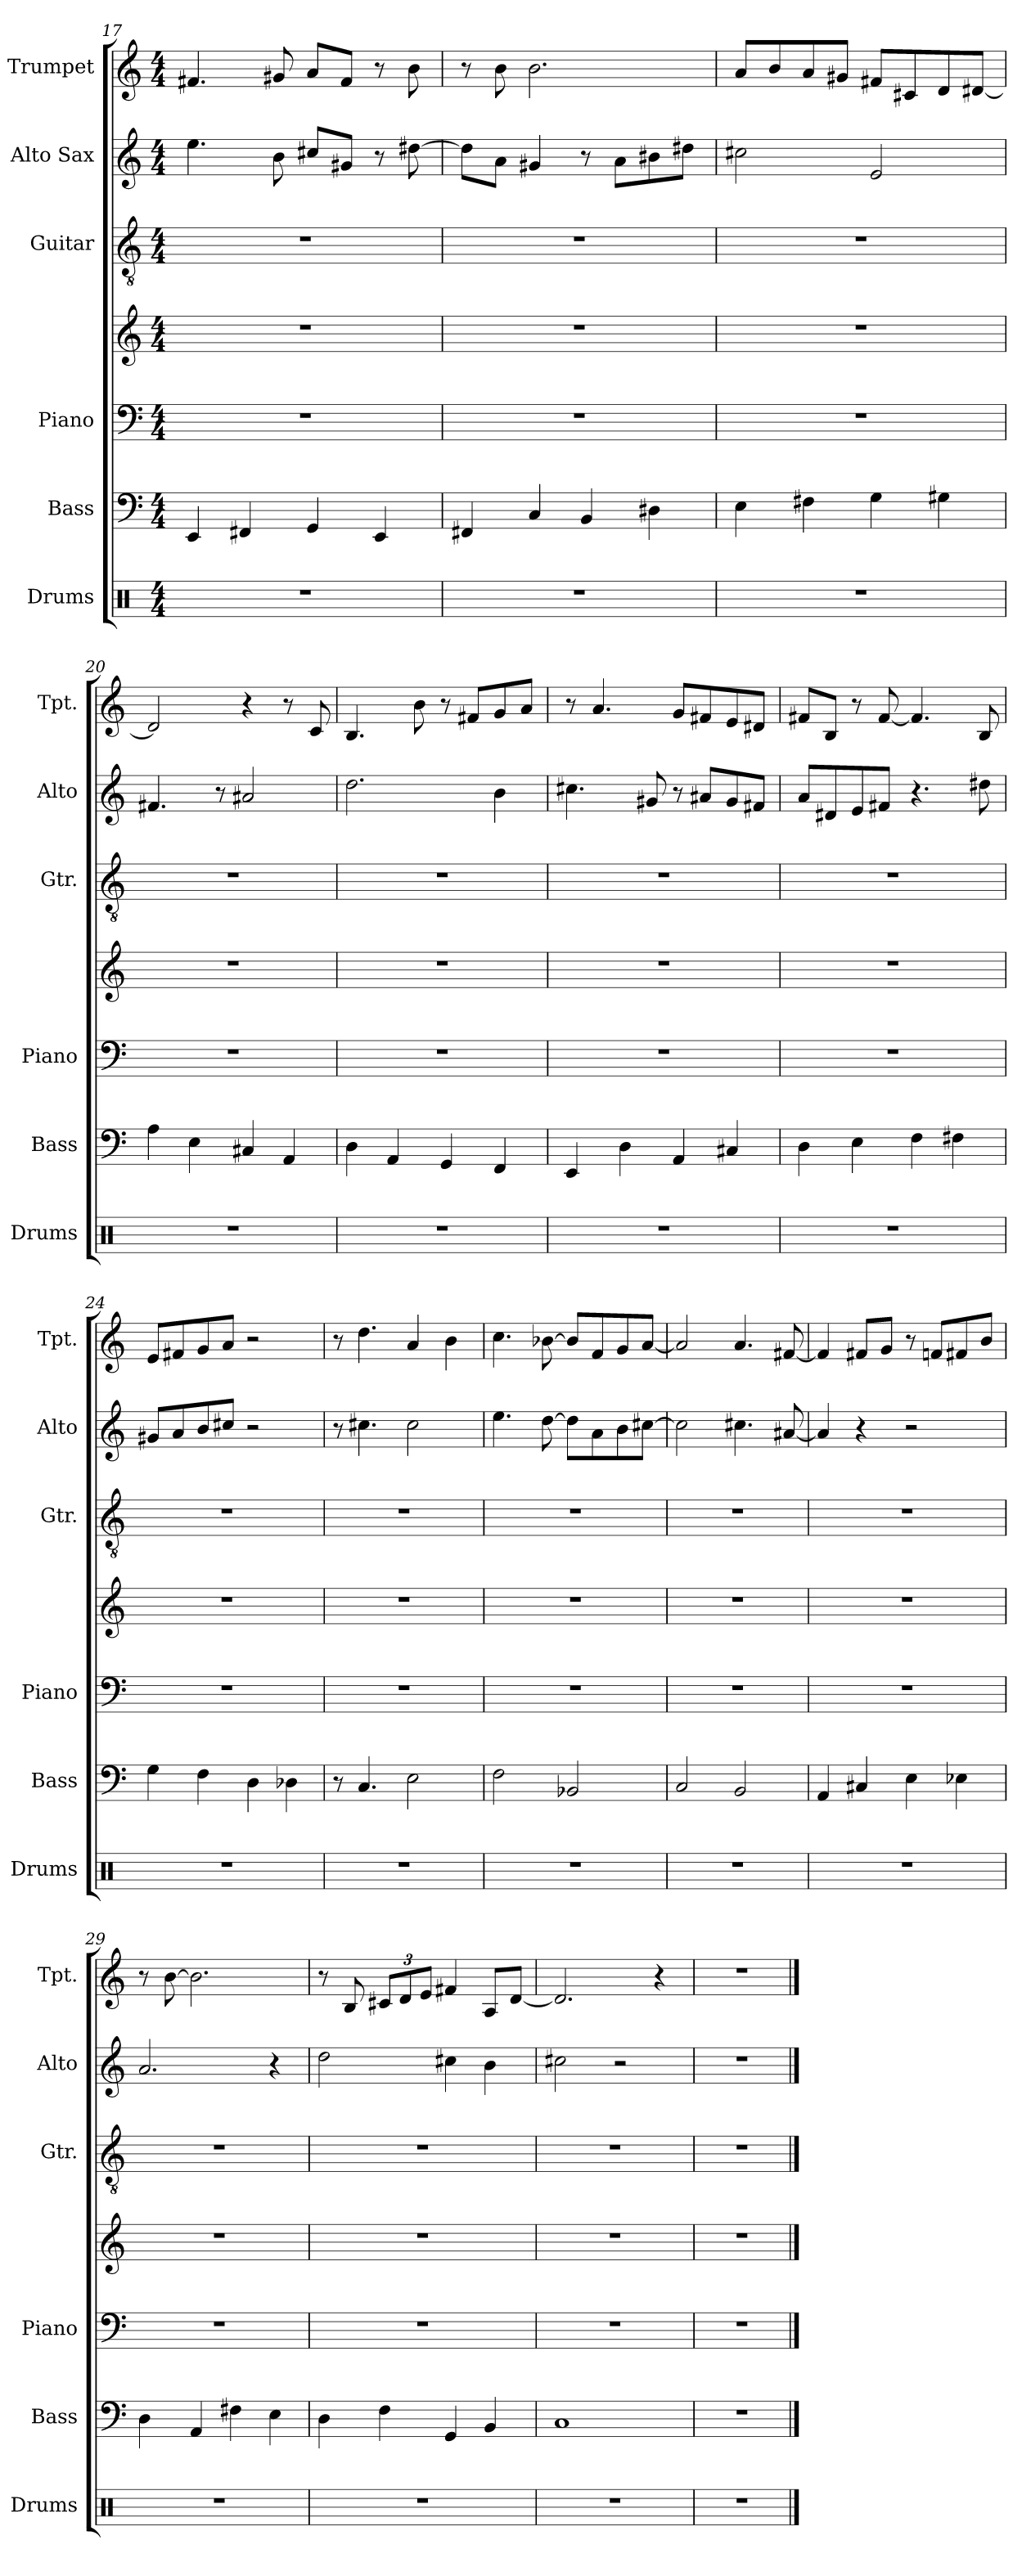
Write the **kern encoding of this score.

**kern	**kern	**kern	**kern	**kern	**kern	**kern
*part6	*part5	*part4	*part4	*part3	*part2	*part1
*staff7	*staff6	*staff5	*staff4	*staff3	*staff2	*staff1
*I"Drums	*I"Bass	*I"Piano	*	*I"Guitar	*I"Alto Sax	*I"Trumpet
*I'Drums	*I'Bass	*I'Piano	*	*I'Gtr.	*I'Alto	*I'Tpt.
*clefX	*clefF4	*clefF4	*clefG2	*clefGv2	*clefG2	*clefG2
*	*ITrd7c12	*	*	*	*ITrd5c9	*ITrd1c2
*k[]	*k[]	*k[]	*k[]	*k[]	*k[b-e-a-]	*k[b-e-]
*M4/4	*M4/4	*M4/4	*M4/4	*M4/4	*M4/4	*M4/4
=17	=17	=17	=17	=17	=17	=17
1r	4EEE/	1r	1r	1r	4.g\	4.en/
.	4FFF#X/	.	.	.	.	.
.	.	.	.	.	8d\	8f#X/
.	4GGG/	.	.	.	8en/L	8g/L
.	.	.	.	.	8Bn/J	8e/J
.	4EEE/	.	.	.	8r	8r
.	.	.	.	.	[8f#X\	8a\
=18	=18	=18	=18	=18	=18	=18
1r	4FFF#X/	1r	1r	1r	8f#\L]	8r
.	.	.	.	.	8c\J	8a\
.	4CC/	.	.	.	4Bn/	2.a\
.	4BBB/	.	.	.	8r	.
.	.	.	.	.	8c\L	.
.	4DD#X\	.	.	.	8d#X\	.
.	.	.	.	.	8f#X\J	.
=19	=19	=19	=19	=19	=19	=19
1r	4EE\	1r	1r	1r	2en\	8g/L
.	.	.	.	.	.	8a/
.	4FF#X\	.	.	.	.	8g/
.	.	.	.	.	.	8f#X/J
.	4GG\	.	.	.	2G/	8en/L
.	.	.	.	.	.	8Bn/
.	4GG#X\	.	.	.	.	8c/
.	.	.	.	.	.	[8c#X/J
!!LO:LB:g=z
=20	=20	=20	=20	=20	=20	=20
1r	4AA\	1r	1r	1r	4.An/	2c#/]
.	4EE\	.	.	.	.	.
.	.	.	.	.	8r	.
.	4CC#X/	.	.	.	2c#X/	4r
.	4AAA/	.	.	.	.	8r
.	.	.	.	.	.	8B-/
=21	=21	=21	=21	=21	=21	=21
1r	4DD\	1r	1r	1r	2.f\	4.A/
.	4AAA/	.	.	.	.	.
.	.	.	.	.	.	8a\
.	4GGG/	.	.	.	.	8r
.	.	.	.	.	.	8en/L
.	4FFF/	.	.	.	4d\	8f/
.	.	.	.	.	.	8g/J
=22	=22	=22	=22	=22	=22	=22
1r	4EEE/	1r	1r	1r	4.en\	8r
.	.	.	.	.	.	4.g/
.	4DD\	.	.	.	.	.
.	.	.	.	.	8Bn/	.
.	4AAA/	.	.	.	8r	8f/L
.	.	.	.	.	8c#X/L	8en/
.	4CC#X/	.	.	.	8B/	8d/
.	.	.	.	.	8An/J	8c#X/J
=23	=23	=23	=23	=23	=23	=23
1r	4DD\	1r	1r	1r	8c/L	8en/L
.	.	.	.	.	8F#X/	8A/J
.	4EE\	.	.	.	8G/	8r
.	.	.	.	.	8An/J	[8e/
.	4FF\	.	.	.	4.r	4.e/]
.	4FF#X\	.	.	.	.	.
.	.	.	.	.	8f#X\	8A/
!!LO:LB:g=z
=24	=24	=24	=24	=24	=24	=24
1r	4GG\	1r	1r	1r	8Bn/L	8d/L
.	.	.	.	.	8c/	8en/
.	4FF\	.	.	.	8d/	8f/
.	.	.	.	.	8en/J	8g/J
.	4DD\	.	.	.	2r	2r
.	4DD-X\	.	.	.	.	.
=25	=25	=25	=25	=25	=25	=25
1r	8r	1r	1r	1r	8r	8r
.	4.CC/	.	.	.	4.en\	4.cc\
.	2EE\	.	.	.	2e\	4g/
.	.	.	.	.	.	4a\
=26	=26	=26	=26	=26	=26	=26
1r	2FF\	1r	1r	1r	4.g\	4.b-\
.	.	.	.	.	[8f\	[8a-X\
.	2BBB-X/	.	.	.	8f\L]	8a-/L]
.	.	.	.	.	8c\	8e-/
.	.	.	.	.	8d\	8f/
.	.	.	.	.	[8en\J	[8g/J
=27	=27	=27	=27	=27	=27	=27
1r	2CC/	1r	1r	1r	2e\]	2g/]
.	2BBB/	.	.	.	4.en\	4.g/
.	.	.	.	.	[8c#X/	[8en/
=28	=28	=28	=28	=28	=28	=28
1r	4AAA/	1r	1r	1r	4c#/]	4e/]
.	4CC#X/	.	.	.	4r	8en/L
.	.	.	.	.	.	8f/J
.	4EE\	.	.	.	2r	8r
.	.	.	.	.	.	8e-X/L
.	4EE-X\	.	.	.	.	8en/
.	.	.	.	.	.	8a/J
!!LO:PB:g=z
=29	=29	=29	=29	=29	=29	=29
1r	4DD\	1r	1r	1r	2.c/	8r
.	.	.	.	.	.	[8a\
.	4AAA/	.	.	.	.	2.a\]
.	4FF#X\	.	.	.	.	.
.	4EE\	.	.	.	4r	.
=30	=30	=30	=30	=30	=30	=30
1r	4DD\	1r	1r	1r	2f\	8r
.	.	.	.	.	.	8A/
*	*	*	*	*	*	*Xbrackettup
.	4FF\	.	.	.	.	12Bn/L
.	.	.	.	.	.	12c/
.	.	.	.	.	.	12d/J
.	4GGG/	.	.	.	4en\	4en/
.	4BBB/	.	.	.	4d\	8G/L
.	.	.	.	.	.	[8c/J
=31	=31	=31	=31	=31	=31	=31
1r	1CC	1r	1r	1r	2en\	2.c/]
.	.	.	.	.	2r	.
.	.	.	.	.	.	4r
=32	=32	=32	=32	=32	=32	=32
1r	1r	1r	1r	1r	1r	1r
==	==	==	==	==	==	==
*-	*-	*-	*-	*-	*-	*-
